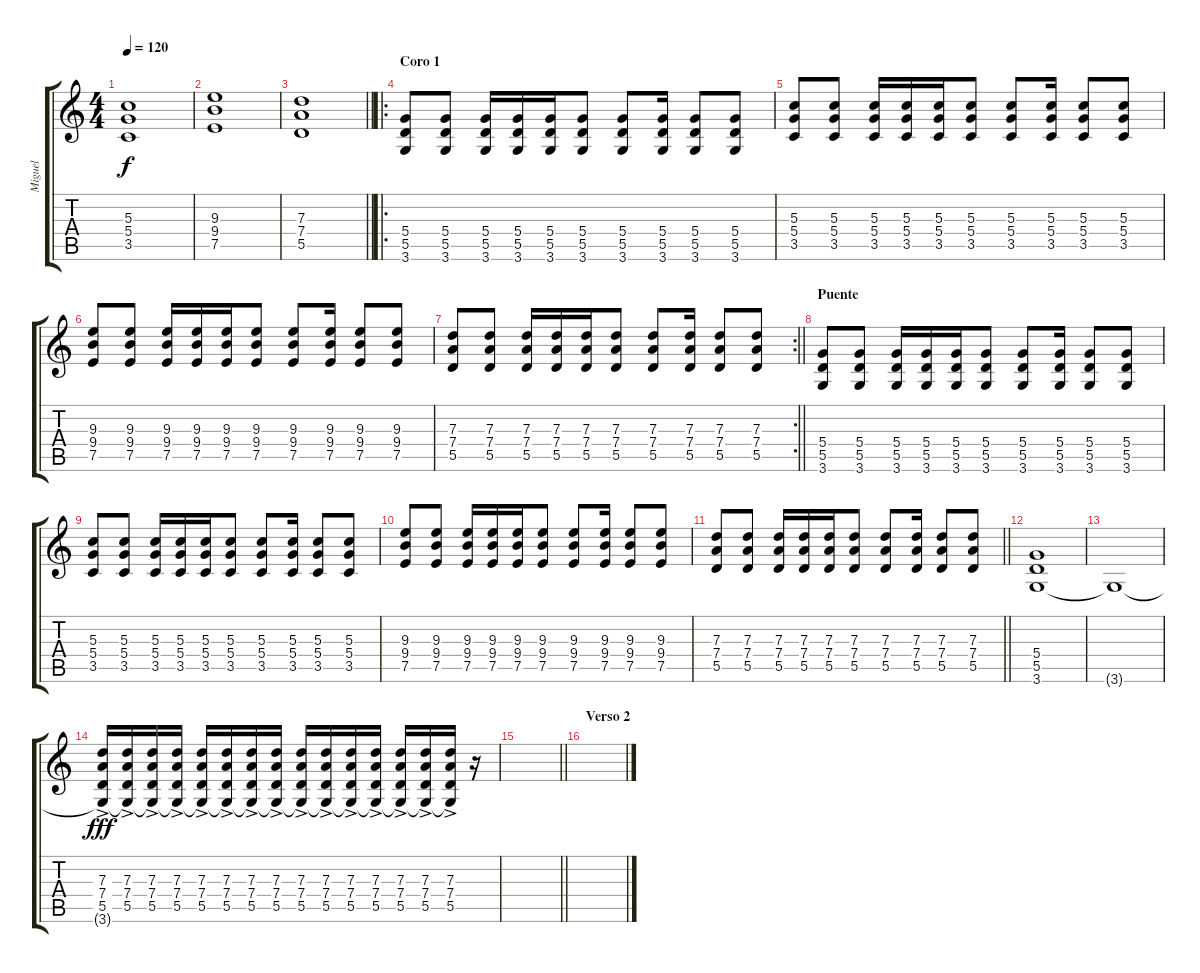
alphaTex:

\track ("Miguel" "Miguel") {instrument distortionguitar}
\staff {score tabs}
\tuning (E4 B3 G3 D3 A2 E2) {hide}
\ts (4 4)
\tempo 120
\clef g2
\ks c
(5.3 5.4 3.5).1{dy f} |
(9.3 9.4 7.5).1 |
\barLineRight lightlight
(7.3 7.4 5.5).1 |
\ro
\section ("" "Coro 1")
(5.4 5.5 3.6).8 (5.4 5.5 3.6).8 (5.4 5.5 3.6).16 (5.4 5.5 3.6).16 (5.4 5.5 3.6).16 (5.4 5.5 3.6).8 (5.4 5.5 3.6).8 (5.4 5.5 3.6).16 (5.4 5.5 3.6).8 (5.4 5.5 3.6).8 |
(5.3 5.4 3.5).8 (5.3 5.4 3.5).8 (5.3 5.4 3.5).16 (5.3 5.4 3.5).16 (5.3 5.4 3.5).16 (5.3 5.4 3.5).8 (5.3 5.4 3.5).8 (5.3 5.4 3.5).16 (5.3 5.4 3.5).8 (5.3 5.4 3.5).8 |
(9.3 9.4 7.5).8 (9.3 9.4 7.5).8 (9.3 9.4 7.5).16 (9.3 9.4 7.5).16 (9.3 9.4 7.5).16 (9.3 9.4 7.5).8 (9.3 9.4 7.5).8 (9.3 9.4 7.5).16 (9.3 9.4 7.5).8 (9.3 9.4 7.5).8 |
\rc 2
\barLineRight lightlight
(7.3 7.4 5.5).8 (7.3 7.4 5.5).8 (7.3 7.4 5.5).16 (7.3 7.4 5.5).16 (7.3 7.4 5.5).16 (7.3 7.4 5.5).8 (7.3 7.4 5.5).8 (7.3 7.4 5.5).16 (7.3 7.4 5.5).8 (7.3 7.4 5.5).8 |
\section ("" "Puente")
(5.4 5.5 3.6).8 (5.4 5.5 3.6).8 (5.4 5.5 3.6).16 (5.4 5.5 3.6).16 (5.4 5.5 3.6).16 (5.4 5.5 3.6).8 (5.4 5.5 3.6).8 (5.4 5.5 3.6).16 (5.4 5.5 3.6).8 (5.4 5.5 3.6).8 |
(5.3 5.4 3.5).8 (5.3 5.4 3.5).8 (5.3 5.4 3.5).16 (5.3 5.4 3.5).16 (5.3 5.4 3.5).16 (5.3 5.4 3.5).8 (5.3 5.4 3.5).8 (5.3 5.4 3.5).16 (5.3 5.4 3.5).8 (5.3 5.4 3.5).8 |
(9.3 9.4 7.5).8 (9.3 9.4 7.5).8 (9.3 9.4 7.5).16 (9.3 9.4 7.5).16 (9.3 9.4 7.5).16 (9.3 9.4 7.5).8 (9.3 9.4 7.5).8 (9.3 9.4 7.5).16 (9.3 9.4 7.5).8 (9.3 9.4 7.5).8 |
\barLineRight lightlight
(7.3 7.4 5.5).8 (7.3 7.4 5.5).8 (7.3 7.4 5.5).16 (7.3 7.4 5.5).16 (7.3 7.4 5.5).16 (7.3 7.4 5.5).8 (7.3 7.4 5.5).8 (7.3 7.4 5.5).16 (7.3 7.4 5.5).8 (7.3 7.4 5.5).8 |
\section ("" "")
(5.4 5.5 3.6).1 |
3.6{t}.1 |
(7.3 7.4 5.5{ac} 3.6{t}).16{dy fff} (7.3 7.4 5.5{ac} 3.6{t}).16 (7.3 7.4 5.5{ac} 3.6{t}).16 (7.3 7.4 5.5{ac} 3.6{t}).16 (7.3 7.4 5.5{ac} 3.6{t}).16 (7.3 7.4 5.5{ac} 3.6{t}).16 (7.3 7.4 5.5{ac} 3.6{t}).16 (7.3 7.4 5.5{ac} 3.6{t}).16 (7.3 7.4 5.5{ac} 3.6{t}).16 (7.3 7.4 5.5{ac} 3.6{t}).16 (7.3 7.4 5.5{ac} 3.6{t}).16 (7.3 7.4 5.5{ac} 3.6{t}).16 (7.3 7.4 5.5{ac} 3.6{t}).16 (7.3 7.4 5.5{ac} 3.6{t}).16 (7.3 7.4 5.5{ac} 3.6{t}).16 r.16 |
\barLineRight lightlight
|
\section ("" "Verso 2")
